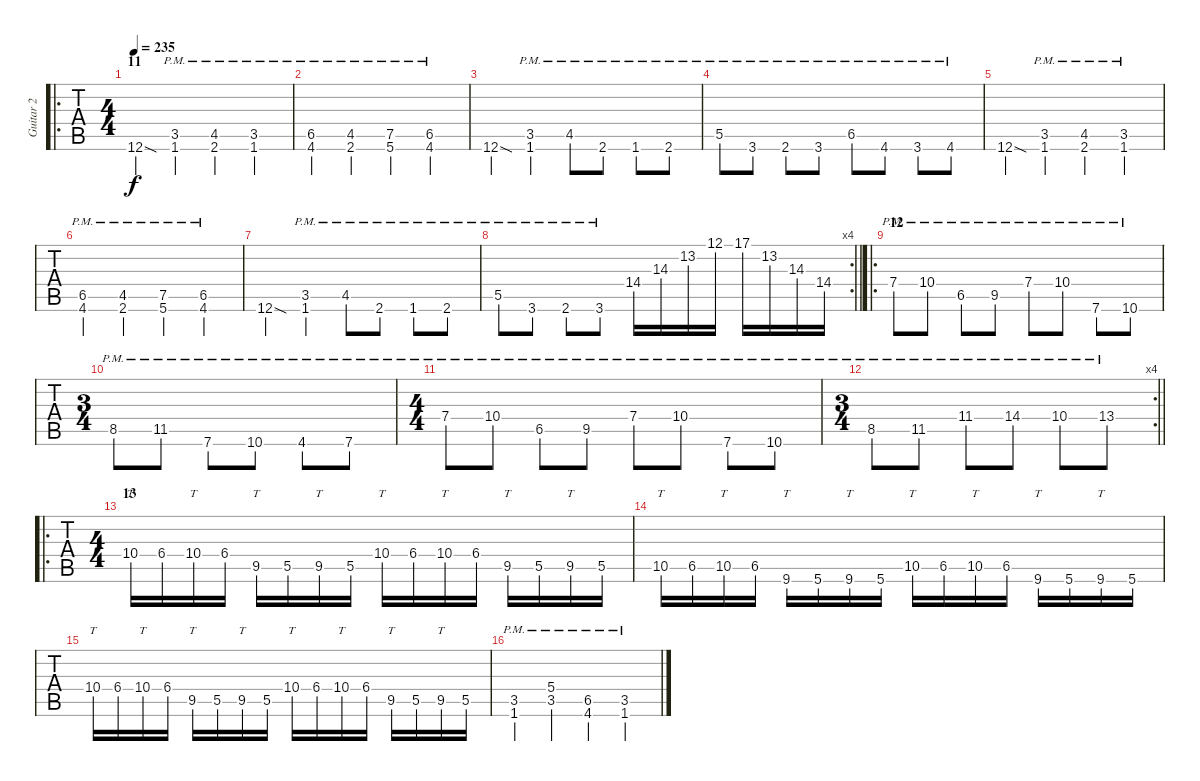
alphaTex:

\track ("Guitar 2" "Guitar 2") {instrument distortionguitar}
\staff {tabs}
\tuning (Db4 Ab3 E3 B2 Gb2 Db2) {hide}
\ro
\ts (4 4)
\section ("" "11")
\tempo 235
\clef g2
\ks c
12.6{sod}.4{dy f} (3.5{pm} 1.6{pm}).4 (4.5{pm} 2.6{pm}).4 (3.5{pm} 1.6{pm}).4 |
(6.5{pm} 4.6{pm}).4 (4.5{pm} 2.6{pm}).4 (7.5{pm} 5.6{pm}).4 (6.5{pm} 4.6{pm}).4 |
12.6{sod}.4 (3.5{pm} 1.6{pm}).4 4.5{pm}.8 2.6{pm}.8 1.6{pm}.8 2.6{pm}.8 |
5.5{pm}.8 3.6{pm}.8 2.6{pm}.8 3.6{pm}.8 6.5{pm}.8 4.6{pm}.8 3.6{pm}.8 4.6{pm}.8 |
12.6{sod}.4 (3.5{pm} 1.6{pm}).4 (4.5{pm} 2.6{pm}).4 (3.5{pm} 1.6{pm}).4 |
(6.5{pm} 4.6{pm}).4 (4.5{pm} 2.6{pm}).4 (7.5{pm} 5.6{pm}).4 (6.5{pm} 4.6{pm}).4 |
12.6{sod}.4 (3.5{pm} 1.6{pm}).4 4.5{pm}.8 2.6{pm}.8 1.6{pm}.8 2.6{pm}.8 |
\rc 4
\barLineRight lightlight
5.5{pm}.8 3.6{pm}.8 2.6{pm}.8 3.6{pm}.8 14.4.16 14.3.16 13.2.16 12.1.16 17.1.16 13.2.16 14.3.16 14.4.16 |
\ro
\section ("" "12")
7.4{pm}.8 10.4{pm}.8 6.5{pm}.8 9.5{pm}.8 7.4{pm}.8 10.4{pm}.8 7.6{pm}.8 10.6{pm}.8 |
\ts (3 4)
8.5{pm}.8 11.5{pm}.8 7.6{pm}.8 10.6{pm}.8 4.6{pm}.8 7.6{pm}.8 |
\ts (4 4)
7.4{pm}.8 10.4{pm}.8 6.5{pm}.8 9.5{pm}.8 7.4{pm}.8 10.4{pm}.8 7.6{pm}.8 10.6{pm}.8 |
\rc 4
\ts (3 4)
\barLineRight lightlight
8.5{pm}.8 11.5{pm}.8 11.4{pm}.8 14.4{pm}.8 10.4{pm}.8 13.4{pm}.8 |
\ro
\ts (4 4)
\section ("" "13")
10.4.16{tt} 6.4.16 10.4.16{tt} 6.4.16 9.5.16{tt} 5.5.16 9.5.16{tt} 5.5.16 10.4.16{tt} 6.4.16 10.4.16{tt} 6.4.16 9.5.16{tt} 5.5.16 9.5.16{tt} 5.5.16 |
10.5.16{tt} 6.5.16 10.5.16{tt} 6.5.16 9.6.16{tt} 5.6.16 9.6.16{tt} 5.6.16 10.5.16{tt} 6.5.16 10.5.16{tt} 6.5.16 9.6.16{tt} 5.6.16 9.6.16{tt} 5.6.16 |
10.4.16{tt} 6.4.16 10.4.16{tt} 6.4.16 9.5.16{tt} 5.5.16 9.5.16{tt} 5.5.16 10.4.16{tt} 6.4.16 10.4.16{tt} 6.4.16 9.5.16{tt} 5.5.16 9.5.16{tt} 5.5.16 |
(3.5{pm} 1.6{pm}).4 (5.4{pm} 3.5{pm}).4 (6.5{pm} 4.6{pm}).4 (3.5{pm} 1.6{pm}).4
